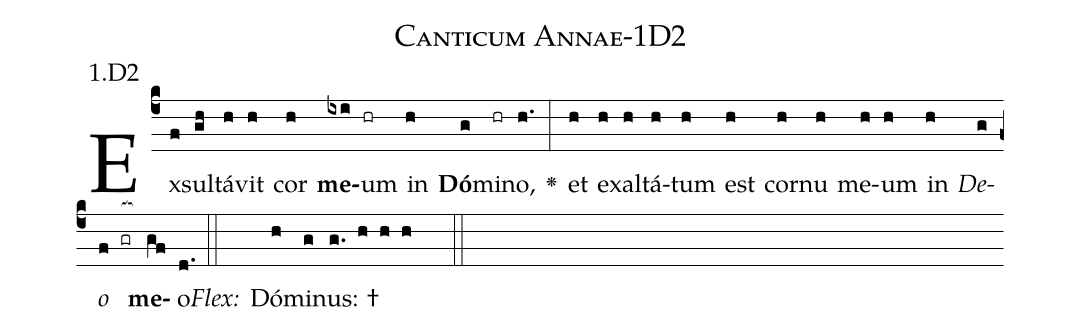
name: Canticum Annae-1D2;
annotation: 1.D2;
%%
(c4)Ex(f)sul(gh)tá(h)vit(h) cor(h) <b>me</b>(ixi)um(hr) in(h) <b>Dó</b>(g)mi(hr)no,(h.) <v>\greheightstar</v>(:) et(h) e(h)xal(h)tá(h)tum(h) est(h) cor(h)nu(h) me(h)um(h) in(h) <i>De</i>(g)<i>o</i>(f gr[ocb:1{]) <b>me</b>(gf[ocb:0}])o.(d.) (::)
<i>Flex:</i>()  Dó(h)mi(g)nus: †(g. h h h  ::)

%E(h) u(h) o(g) u(f) a(gf) e.(d.) (::)
